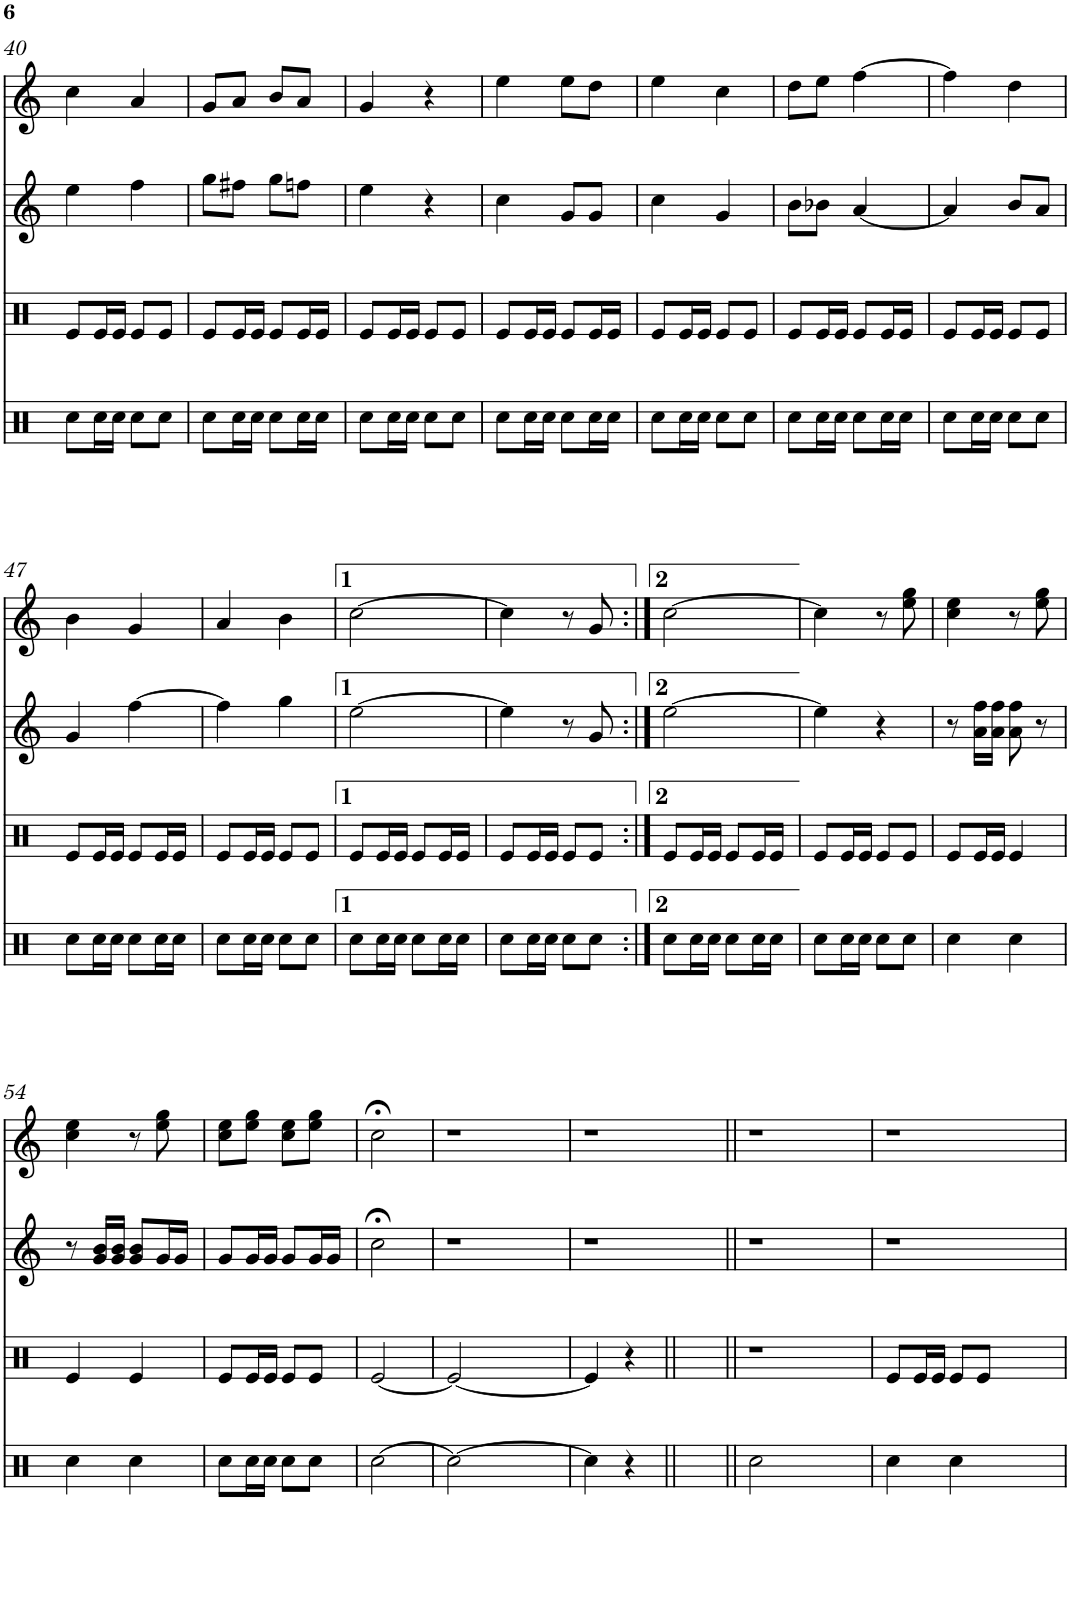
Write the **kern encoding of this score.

**kern	**kern	**kern	**kern
*part4	*part3	*part2	*part1
*staff4	*staff3	*staff2	*staff1
*I"Timbal fondo	*I"Timbal	*I"Gralla 2	*I"Gralla 1
!!LO:PB:g=z
*clefX	*clefX	*clefG2	*clefG2
*k[]	*k[]	*k[]	*k[]
*M2/4	*M2/4	*M2/4	*M2/4
=40	=40	=40	=40
8cc\L	8e/L	4ee\	4cc\
16cc\L	16e/L	.	.
16cc\JJ	16e/JJ	.	.
8cc\L	8e/L	4ff\	4a/
8cc\J	8e/J	.	.
=41	=41	=41	=41
8cc\L	8e/L	8gg\L	8g/L
16cc\L	16e/L	8ff#X\J	8a/J
16cc\JJ	16e/JJ	.	.
8cc\L	8e/L	8gg\L	8b/L
16cc\L	16e/L	8ffn\J	8a/J
16cc\JJ	16e/JJ	.	.
=42	=42	=42	=42
8cc\L	8e/L	4ee\	4g/
16cc\L	16e/L	.	.
16cc\JJ	16e/JJ	.	.
8cc\L	8e/L	4r	4r
8cc\J	8e/J	.	.
=43	=43	=43	=43
8cc\L	8e/L	4cc\	4ee\
16cc\L	16e/L	.	.
16cc\JJ	16e/JJ	.	.
8cc\L	8e/L	8g/L	8ee\L
16cc\L	16e/L	8g/J	8dd\J
16cc\JJ	16e/JJ	.	.
=44	=44	=44	=44
8cc\L	8e/L	4cc\	4ee\
16cc\L	16e/L	.	.
16cc\JJ	16e/JJ	.	.
8cc\L	8e/L	4g/	4cc\
8cc\J	8e/J	.	.
=45	=45	=45	=45
8cc\L	8e/L	8b\L	8dd\L
16cc\L	16e/L	8b-X\J	8ee\J
16cc\JJ	16e/JJ	.	.
8cc\L	8e/L	[4a/	[4ff\
16cc\L	16e/L	.	.
16cc\JJ	16e/JJ	.	.
=46	=46	=46	=46
8cc\L	8e/L	4a/]	4ff\]
16cc\L	16e/L	.	.
16cc\JJ	16e/JJ	.	.
8cc\L	8e/L	8b/L	4dd\
8cc\J	8e/J	8a/J	.
!!LO:LB:g=z
=47	=47	=47	=47
8cc\L	8e/L	4g/	4b\
16cc\L	16e/L	.	.
16cc\JJ	16e/JJ	.	.
8cc\L	8e/L	[4ff\	4g/
16cc\L	16e/L	.	.
16cc\JJ	16e/JJ	.	.
=48	=48	=48	=48
8cc\L	8e/L	4ff\]	4a/
16cc\L	16e/L	.	.
16cc\JJ	16e/JJ	.	.
8cc\L	8e/L	4gg\	4b\
8cc\J	8e/J	.	.
=49	=49	=49	=49
8cc\L	8e/L	[2ee\	[2cc\
16cc\L	16e/L	.	.
16cc\JJ	16e/JJ	.	.
8cc\L	8e/L	.	.
16cc\L	16e/L	.	.
16cc\JJ	16e/JJ	.	.
=50	=50	=50	=50
8cc\L	8e/L	4ee\]	4cc\]
16cc\L	16e/L	.	.
16cc\JJ	16e/JJ	.	.
8cc\L	8e/L	8r	8r
8cc\J	8e/J	8g/	8g/
=51:|!	=51:|!	=51:|!	=51:|!
8cc\L	8e/L	[2ee\	[2cc\
16cc\L	16e/L	.	.
16cc\JJ	16e/JJ	.	.
8cc\L	8e/L	.	.
16cc\L	16e/L	.	.
16cc\JJ	16e/JJ	.	.
=52	=52	=52	=52
8cc\L	8e/L	4ee\]	4cc\]
16cc\L	16e/L	.	.
16cc\JJ	16e/JJ	.	.
8cc\L	8e/L	4r	8r
8cc\J	8e/J	.	8ee\ 8gg\
=53	=53	=53	=53
4cc\	8e/L	8r	4cc\ 4ee\
.	16e/L	16a\ 16ff\LL	.
.	16e/JJ	16a\ 16ff\JJ	.
4cc\	4e/	8a\ 8ff\	8r
.	.	8r	8ee\ 8gg\
!!LO:LB:g=z
=54	=54	=54	=54
4cc\	4e/	8r	4cc\ 4ee\
.	.	16g/ 16b/LL	.
.	.	16g/ 16b/JJ	.
4cc\	4e/	8g/ 8b/L	8r
.	.	16g/L	8ee\ 8gg\
.	.	16g/JJ	.
=55	=55	=55	=55
8cc\L	8e/L	8g/L	8cc\ 8ee\L
16cc\L	16e/L	16g/L	8ee\ 8gg\J
16cc\JJ	16e/JJ	16g/JJ	.
8cc\L	8e/L	8g/L	8cc\ 8ee\L
8cc\J	8e/J	16g/L	8ee\ 8gg\J
.	.	16g/JJ	.
=56	=56	=56	=56
[2cc\	[2e/	2cc;<\	2cc;<\
=57	=57	=57	=57
2cc\_	2e/_	2r	2r
2ryy	2ryy	2ryy	2ryy
=58	=58	=58	=58
4cc\]	4e/]	2r	2r
4r	4r	.	.
2ryy	2ryy	2ryy	2ryy
=59||	=59||	=59||	=59||
2cc\	2r	2r	2r
2ryy	2ryy	2ryy	2ryy
=60	=60	=60	=60
4cc\	8e/L	2r	2r
.	16e/L	.	.
.	16e/JJ	.	.
4cc\	8e/L	.	.
.	8e/J	.	.
2ryy	2ryy	2ryy	2ryy
=	=	=	=
*-	*-	*-	*-
